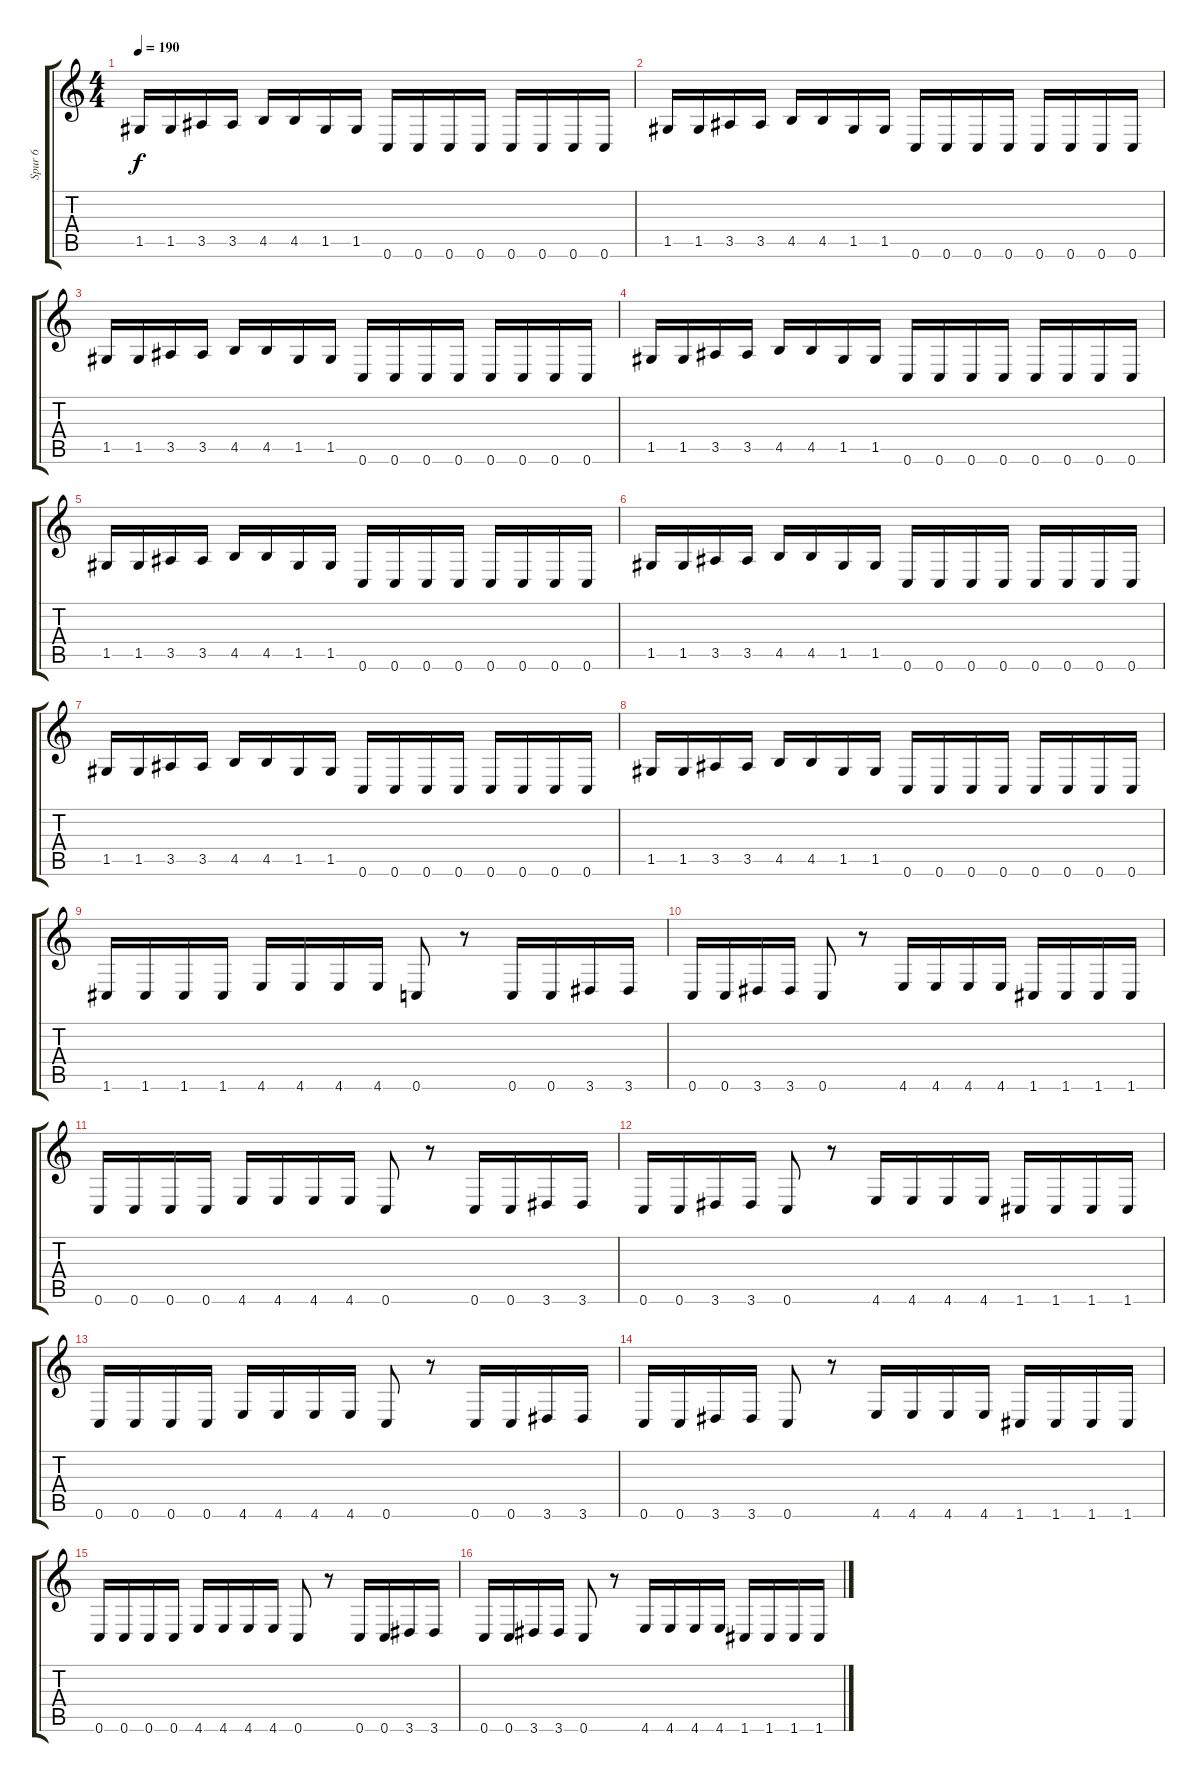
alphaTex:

\track ("Spur 6" "Spur 6") {instrument distortionguitar}
\staff {score tabs}
\tuning (D4 A3 F3 C3 G2 C2) {hide}
\ts (4 4)
\tempo 190
\clef g2
\ks c
1.5.16{dy f} 1.5.16 3.5.16 3.5.16 4.5.16 4.5.16 1.5.16 1.5.16 0.6.16 0.6.16 0.6.16 0.6.16 0.6.16 0.6.16 0.6.16 0.6.16 |
1.5.16 1.5.16 3.5.16 3.5.16 4.5.16 4.5.16 1.5.16 1.5.16 0.6.16 0.6.16 0.6.16 0.6.16 0.6.16 0.6.16 0.6.16 0.6.16 |
1.5.16 1.5.16 3.5.16 3.5.16 4.5.16 4.5.16 1.5.16 1.5.16 0.6.16 0.6.16 0.6.16 0.6.16 0.6.16 0.6.16 0.6.16 0.6.16 |
1.5.16 1.5.16 3.5.16 3.5.16 4.5.16 4.5.16 1.5.16 1.5.16 0.6.16 0.6.16 0.6.16 0.6.16 0.6.16 0.6.16 0.6.16 0.6.16 |
1.5.16 1.5.16 3.5.16 3.5.16 4.5.16 4.5.16 1.5.16 1.5.16 0.6.16 0.6.16 0.6.16 0.6.16 0.6.16 0.6.16 0.6.16 0.6.16 |
1.5.16 1.5.16 3.5.16 3.5.16 4.5.16 4.5.16 1.5.16 1.5.16 0.6.16 0.6.16 0.6.16 0.6.16 0.6.16 0.6.16 0.6.16 0.6.16 |
1.5.16 1.5.16 3.5.16 3.5.16 4.5.16 4.5.16 1.5.16 1.5.16 0.6.16 0.6.16 0.6.16 0.6.16 0.6.16 0.6.16 0.6.16 0.6.16 |
1.5.16 1.5.16 3.5.16 3.5.16 4.5.16 4.5.16 1.5.16 1.5.16 0.6.16 0.6.16 0.6.16 0.6.16 0.6.16 0.6.16 0.6.16 0.6.16 |
1.6.16 1.6.16 1.6.16 1.6.16 4.6.16 4.6.16 4.6.16 4.6.16 0.6.8 r.8 0.6.16 0.6.16 3.6.16 3.6.16 |
0.6.16 0.6.16 3.6.16 3.6.16 0.6.8 r.8 4.6.16 4.6.16 4.6.16 4.6.16 1.6.16 1.6.16 1.6.16 1.6.16 |
0.6.16 0.6.16 0.6.16 0.6.16 4.6.16 4.6.16 4.6.16 4.6.16 0.6.8 r.8 0.6.16 0.6.16 3.6.16 3.6.16 |
0.6.16 0.6.16 3.6.16 3.6.16 0.6.8 r.8 4.6.16 4.6.16 4.6.16 4.6.16 1.6.16 1.6.16 1.6.16 1.6.16 |
0.6.16 0.6.16 0.6.16 0.6.16 4.6.16 4.6.16 4.6.16 4.6.16 0.6.8 r.8 0.6.16 0.6.16 3.6.16 3.6.16 |
0.6.16 0.6.16 3.6.16 3.6.16 0.6.8 r.8 4.6.16 4.6.16 4.6.16 4.6.16 1.6.16 1.6.16 1.6.16 1.6.16 |
0.6.16 0.6.16 0.6.16 0.6.16 4.6.16 4.6.16 4.6.16 4.6.16 0.6.8 r.8 0.6.16 0.6.16 3.6.16 3.6.16 |
0.6.16 0.6.16 3.6.16 3.6.16 0.6.8 r.8 4.6.16 4.6.16 4.6.16 4.6.16 1.6.16 1.6.16 1.6.16 1.6.16
